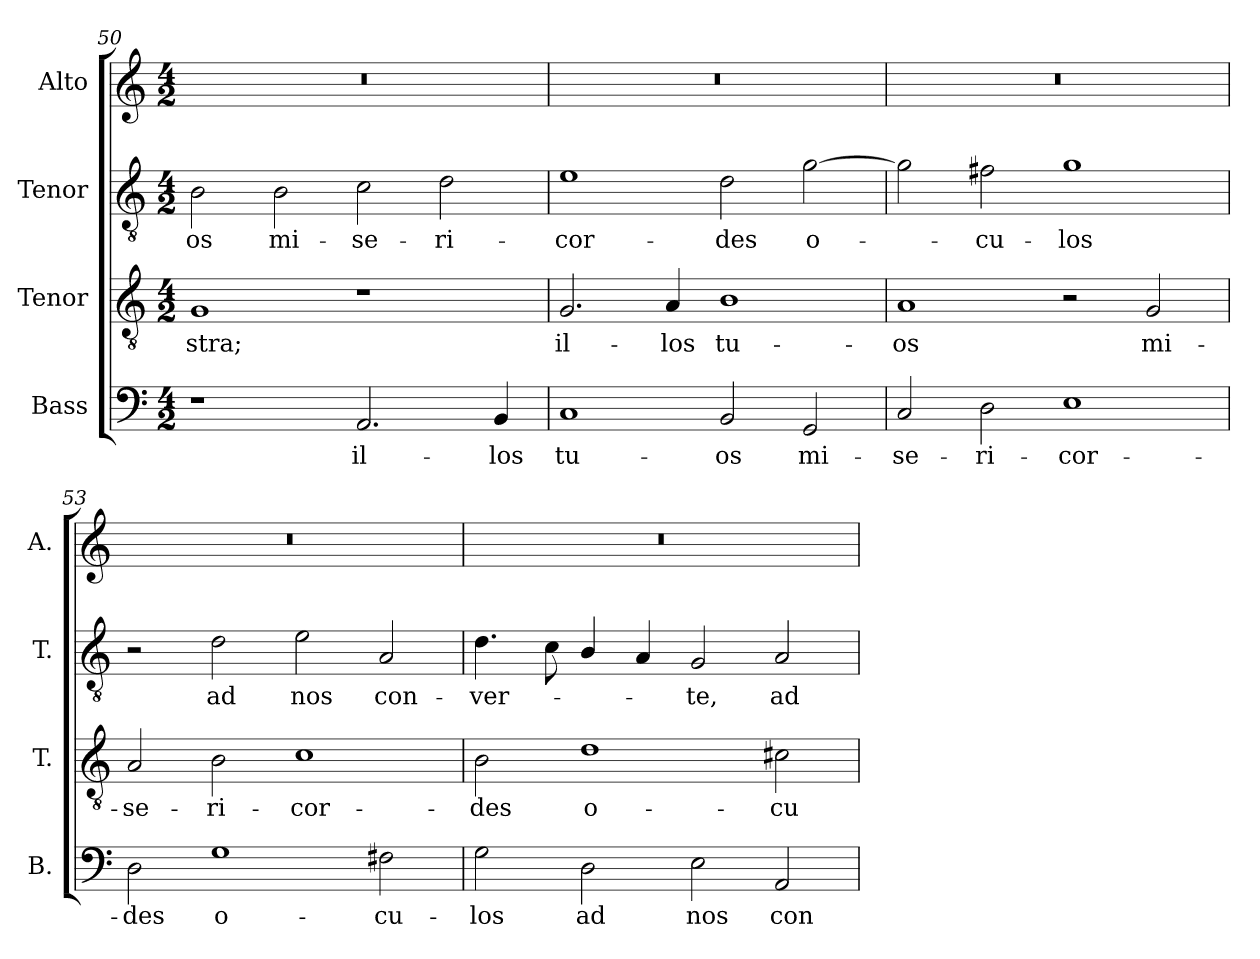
**kern	**text	**kern	**text	**kern	**text	**kern
*part4	*part4	*part3	*part3	*part2	*part2	*part1
*staff4	*staff4	*staff3	*staff3	*staff2	*staff2	*staff1
*I"Bass	*	*I"Tenor	*	*I"Tenor	*	*I"Alto
*I'B.	*	*I'T.	*	*I'T.	*	*I'A.
*clefF4	*	*clefGv2	*	*clefGv2	*	*clefG2
*	*	*ITrd7c12	*	*ITrd7c12	*	*
*k[]	*	*k[]	*	*k[]	*	*k[]
*C:	*	*C:	*	*C:	*	*C:
*M4/2	*	*M4/2	*	*M4/2	*	*M4/2
=50	=50	=50	=50	=50	=50	=50
!	!	!	!LO:LY:b:color=#000000	!	!	!
!	!	!	!	!	!LO:LY:b:color=#000000	!LO:N:vis=1
1r	.	1GGi	-stra;	2BBi\	-os	0r
!	!	!	!	!	!LO:LY:b:color=#000000	!
.	.	.	.	2BBi\	mi-	.
!	!LO:LY:b:color=#000000	!	!	!	!	!
!	!	!	!	!	!LO:LY:b:color=#000000	!
2.AAi/	il-	1r	.	2Ci\	-se-	.
!	!	!	!	!	!LO:LY:b:color=#000000	!
.	.	.	.	2Di\	-ri-	.
!	!LO:LY:b:color=#000000	!	!	!	!	!
4BBi/	-los	.	.	.	.	.
!!LO:LB:g=z
=51	=51	=51	=51	=51	=51	=51
!	!LO:LY:b:color=#000000	!	!	!	!	!
!	!	!	!LO:LY:b:color=#000000	!	!	!
!	!	!	!	!	!LO:LY:b:color=#000000	!LO:N:vis=1
1Ci	tu-	2.GGi/	il-	1Ei	-cor-	0r
!	!	!	!LO:LY:b:color=#000000	!	!	!
.	.	4AAi/	-los	.	.	.
!	!LO:LY:b:color=#000000	!	!	!	!	!
!	!	!	!LO:LY:b:color=#000000	!	!	!
!	!	!	!	!	!LO:LY:b:color=#000000	!
2BBi/	-os	1BBi	tu-	2Di\	-des	.
!	!LO:LY:b:color=#000000	!	!	!	!	!
!	!	!	!	!	!LO:LY:b:color=#000000	!
2GGi/	mi-	.	.	[2Gi\	o-	.
=52	=52	=52	=52	=52	=52	=52
!	!LO:LY:b:color=#000000	!	!	!	!	!
!	!	!	!LO:LY:b:color=#000000	!	!	!LO:N:vis=1
2Ci/	-se-	1AAi	-os	2Gi\]	.	0r
!	!LO:LY:b:color=#000000	!	!	!	!	!
!	!	!	!	!	!LO:LY:b:color=#000000	!
2Di\	-ri-	.	.	2F#Xi\	-cu-	.
!	!LO:LY:b:color=#000000	!	!	!	!	!
!	!	!	!	!	!LO:LY:b:color=#000000	!
1Ei	-cor-	2r	.	1Gi	-los	.
!	!	!	!LO:LY:b:color=#000000	!	!	!
.	.	2GGi/	mi-	.	.	.
=53	=53	=53	=53	=53	=53	=53
!	!LO:LY:b:color=#000000	!	!	!	!	!
!	!	!	!LO:LY:b:color=#000000	!	!	!LO:N:vis=1
2Di\	-des	2AAi/	-se-	2r	.	0r
!	!LO:LY:b:color=#000000	!	!	!	!	!
!	!	!	!LO:LY:b:color=#000000	!	!	!
!	!	!	!	!	!LO:LY:b:color=#000000	!
1Gi	o-	2BBi\	-ri-	2Di\	ad	.
!	!	!	!LO:LY:b:color=#000000	!	!	!
!	!	!	!	!	!LO:LY:b:color=#000000	!
.	.	1Ci	-cor-	2Ei\	nos	.
!	!LO:LY:b:color=#000000	!	!	!	!	!
!	!	!	!	!	!LO:LY:b:color=#000000	!
2F#Xi\	-cu-	.	.	2AAi/	con-	.
=54	=54	=54	=54	=54	=54	=54
!	!LO:LY:b:color=#000000	!	!	!	!	!
!	!	!	!LO:LY:b:color=#000000	!	!	!
!	!	!	!	!	!LO:LY:b:color=#000000	!LO:N:vis=1
2Gi\	-los	2BBi\	-des	4.Di\	-ver-	0r
.	.	.	.	8Ci\	.	.
!	!LO:LY:b:color=#000000	!	!	!	!	!
!	!	!	!LO:LY:b:color=#000000	!	!	!
2Di\	ad	1Di	o-	4BBi/	.	.
.	.	.	.	4AAi/	.	.
!	!LO:LY:b:color=#000000	!	!	!	!	!
!	!	!	!	!	!LO:LY:b:color=#000000	!
2Ei\	nos	.	.	2GGi/	-te,	.
!	!LO:LY:b:color=#000000	!	!	!	!	!
!	!	!	!LO:LY:b:color=#000000	!	!	!
!	!	!	!	!	!LO:LY:b:color=#000000	!
2AAi/	con-	2C#Xi\	-cu-	2AAi/	ad	.
=	=	=	=	=	=	=
*-	*-	*-	*-	*-	*-	*-
